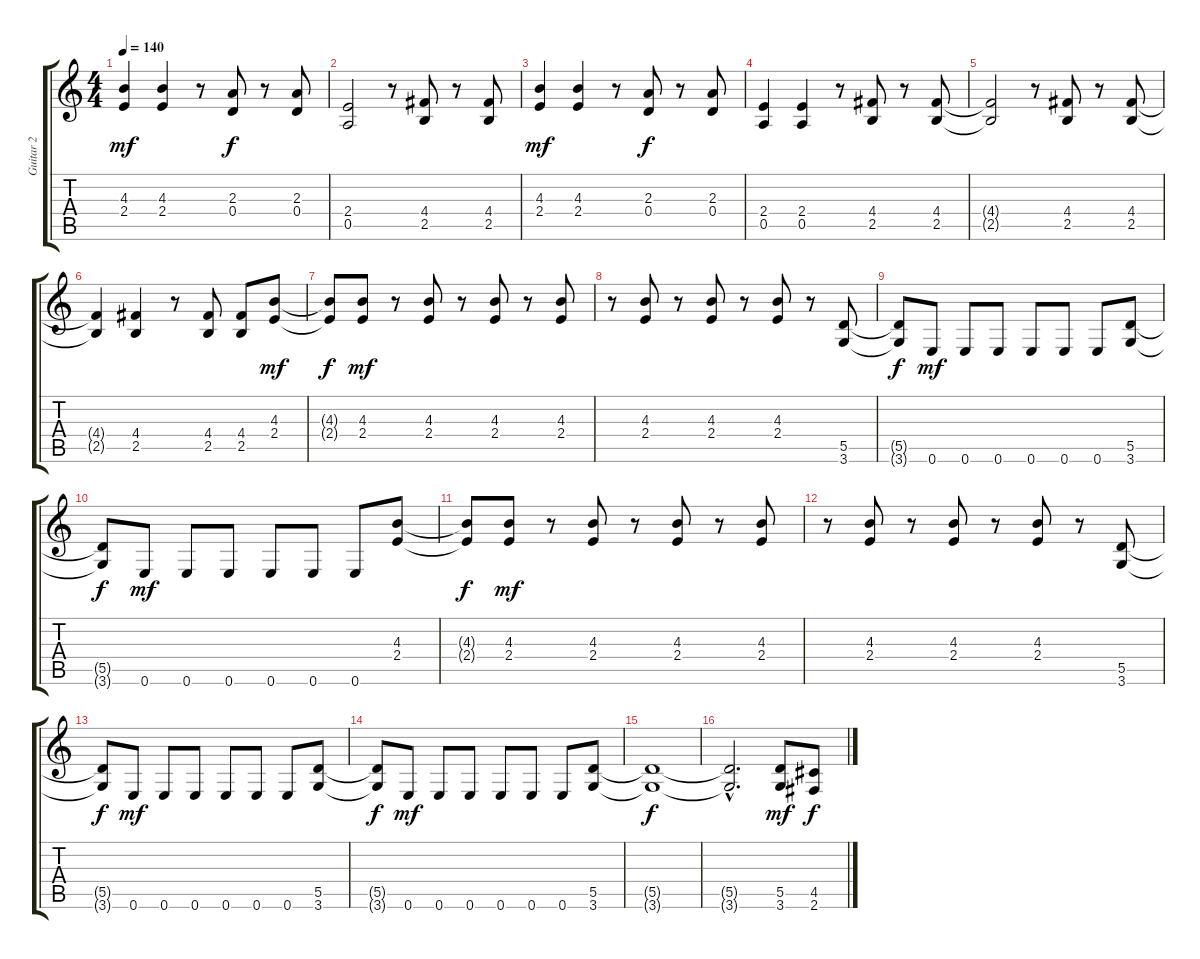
\track ("Guitar 2" "Guitar 2") {instrument distortionguitar}
\staff {score tabs}
\tuning (E4 B3 G3 D3 A2 E2) {hide}
\ts (4 4)
\tempo 140
\clef g2
\ks c
(4.3 2.4).4{dy mf} (4.3 2.4).4 r.8 (2.3 0.4).8{dy f} r.8 (2.3 0.4).8 |
(2.4 0.5).2 r.8 (4.4 2.5).8 r.8 (4.4 2.5).8 |
(4.3 2.4).4{dy mf} (4.3 2.4).4 r.8 (2.3 0.4).8{dy f} r.8 (2.3 0.4).8 |
(2.4 0.5).4 (2.4 0.5).4 r.8 (4.4 2.5).8 r.8 (4.4 2.5).8 |
(4.4{t} 2.5{t}).2 r.8 (4.4 2.5).8 r.8 (4.4 2.5).8 |
(4.4{t} 2.5{t}).4 (4.4 2.5).4 r.8 (4.4 2.5).8 (4.4 2.5).8 (4.3 2.4).8{dy mf} |
(4.3{t} 2.4{t}).8{dy f} (4.3 2.4).8{dy mf} r.8 (4.3 2.4).8 r.8 (4.3 2.4).8 r.8 (4.3 2.4).8 |
r.8 (4.3 2.4).8 r.8 (4.3 2.4).8 r.8 (4.3 2.4).8 r.8 (5.5 3.6).8 |
(5.5{t} 3.6{t}).8{dy f} 0.6.8{dy mf} 0.6.8 0.6.8 0.6.8 0.6.8 0.6.8 (5.5 3.6).8 |
(5.5{t} 3.6{t}).8{dy f} 0.6.8{dy mf} 0.6.8 0.6.8 0.6.8 0.6.8 0.6.8 (4.3 2.4).8 |
(4.3{t} 2.4{t}).8{dy f} (4.3 2.4).8{dy mf} r.8 (4.3 2.4).8 r.8 (4.3 2.4).8 r.8 (4.3 2.4).8 |
r.8 (4.3 2.4).8 r.8 (4.3 2.4).8 r.8 (4.3 2.4).8 r.8 (5.5 3.6).8 |
(5.5{t} 3.6{t}).8{dy f} 0.6.8{dy mf} 0.6.8 0.6.8 0.6.8 0.6.8 0.6.8 (5.5 3.6).8 |
(5.5{t} 3.6{t}).8{dy f} 0.6.8{dy mf} 0.6.8 0.6.8 0.6.8 0.6.8 0.6.8 (5.5 3.6).8 |
(5.5{t} 3.6{t}).1{dy f} |
(5.5{hac t} 3.6{hac t}).2{d} (5.5 3.6).8{dy mf} (4.5 2.6).8{dy f}
